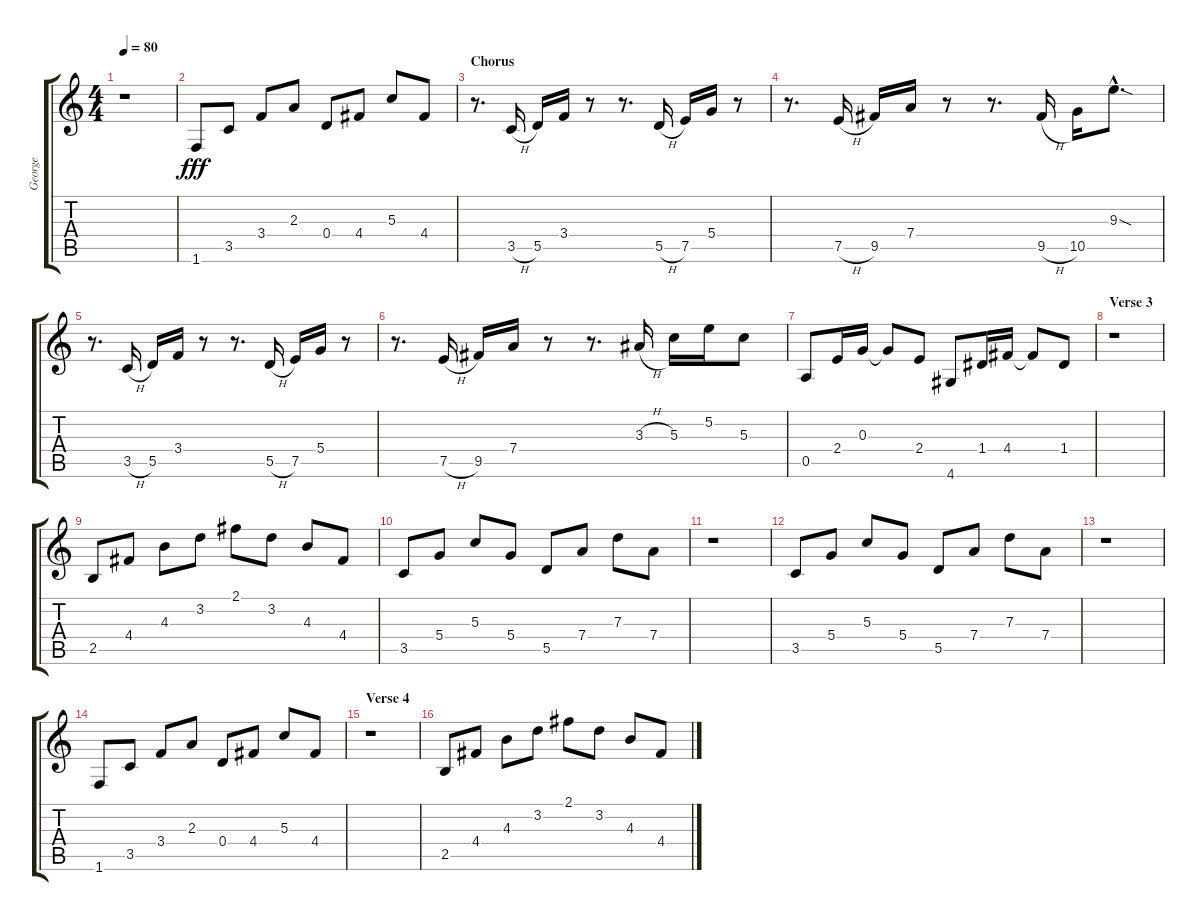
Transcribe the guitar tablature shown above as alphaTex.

\track ("George" "George") {instrument overdrivenguitar}
\staff {score tabs}
\tuning (E4 B3 G3 D3 A2 E2) {hide}
\ts (4 4)
\tempo 80
\clef g2
\ks c
r.1{dy fff} |
1.6.8 3.5.8 3.4.8 2.3.8 0.4.8 4.4.8 5.3.8 4.4.8 |
\section ("" "Chorus")
r.8{d} 3.5{h}.16 5.5.16 3.4.16 r.8 r.8{d} 5.5{h}.16 7.5.16 5.4.16 r.8 |
r.8{d} 7.5{h}.16 9.5.16 7.4.16 r.8 r.8{d} 9.5{h}.16 10.5.16 9.3{sod hac}.8{d} |
r.8{d} 3.5{h}.16 5.5.16 3.4.16 r.8 r.8{d} 5.5{h}.16 7.5.16 5.4.16 r.8 |
r.8{d} 7.5{h}.16 9.5.16 7.4.16 r.8 r.8{d} 3.3{h}.16 5.3.16 5.2.16 5.3.8 |
0.5.8 2.4.16 0.3.16 0.3{t}.8 2.4.8 4.6.8 1.4.16 4.4.16 4.4{t}.8 1.4.8 |
\section ("" "Verse 3")
r.1 |
2.5.8 4.4.8 4.3.8 3.2.8 2.1.8 3.2.8 4.3.8 4.4.8 |
3.5.8 5.4.8 5.3.8 5.4.8 5.5.8 7.4.8 7.3.8 7.4.8 |
r.1 |
3.5.8 5.4.8 5.3.8 5.4.8 5.5.8 7.4.8 7.3.8 7.4.8 |
r.1 |
1.6.8 3.5.8 3.4.8 2.3.8 0.4.8 4.4.8 5.3.8 4.4.8 |
\section ("" "Verse 4")
r.1 |
2.5.8 4.4.8 4.3.8 3.2.8 2.1.8 3.2.8 4.3.8 4.4.8
